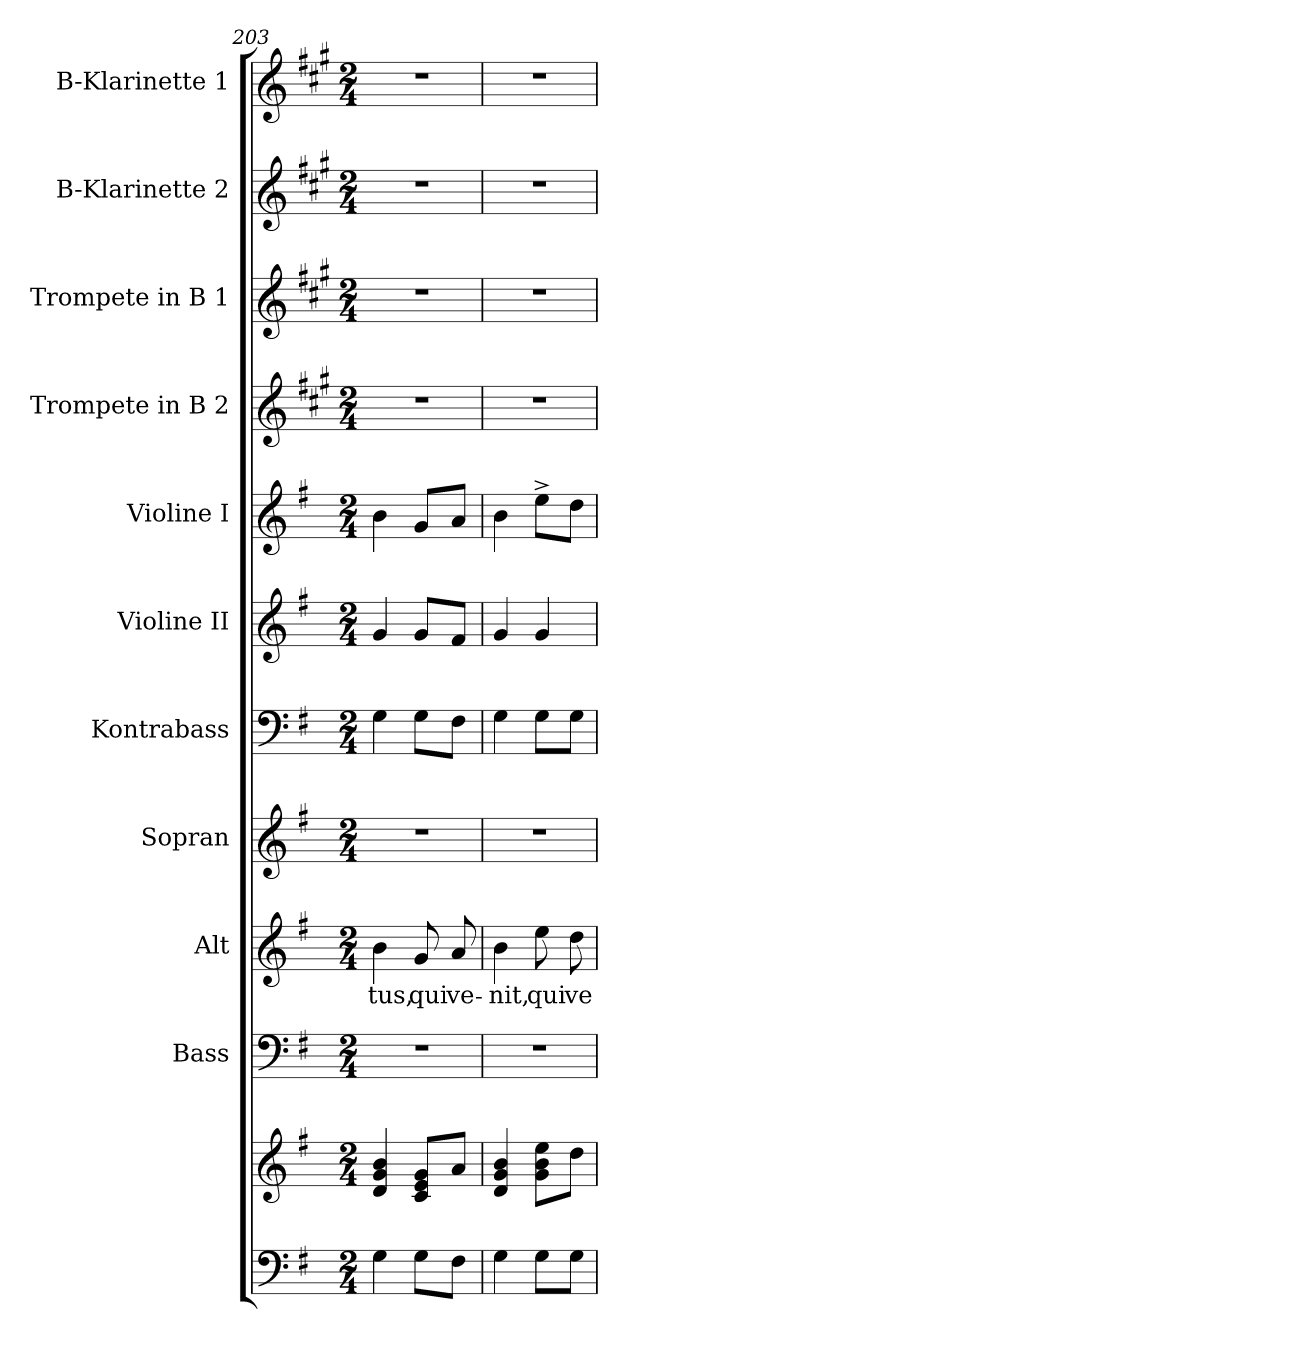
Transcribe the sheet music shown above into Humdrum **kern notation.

**kern	**kern	**kern	**kern	**text	**kern	**kern	**kern	**kern	**kern	**kern	**kern	**kern
*part11	*part11	*part10	*part9	*part9	*part8	*part7	*part6	*part5	*part4	*part3	*part2	*part1
*staff12	*staff11	*staff10	*staff9	*staff9	*staff8	*staff7	*staff6	*staff5	*staff4	*staff3	*staff2	*staff1
*	*	*I"Bass	*I"Alt	*	*I"Sopran	*I"Kontrabass	*I"Violine II	*I"Violine I	*I"Trompete in B 2	*I"Trompete in B 1	*I"B-Klarinette 2	*I"B-Klarinette 1
*	*	*I'B.	*I'A.	*	*I'S.	*I'Kb.	*I'Vl. II	*I'Vl. I	*I'Tr. 2	*I'Tr. 1	*I'B Kl. 2	*I'B Kl. 1
*clefF4	*clefG2	*clefF4	*clefG2	*	*clefG2	*clefF4	*clefG2	*clefG2	*clefG2	*clefG2	*clefG2	*clefG2
*	*	*	*	*	*	*ITrd7c12	*	*	*ITrd1c2	*ITrd1c2	*ITrd1c2	*ITrd1c2
*k[f#]	*k[f#]	*k[f#]	*k[f#]	*	*k[f#]	*k[f#]	*k[f#]	*k[f#]	*k[f#]	*k[f#]	*k[f#]	*k[f#]
*G:	*G:	*G:	*G:	*	*G:	*G:	*G:	*G:	*G:	*G:	*G:	*G:
*M2/4	*M2/4	*M2/4	*M2/4	*	*M2/4	*M2/4	*M2/4	*M2/4	*M2/4	*M2/4	*M2/4	*M2/4
=203	=203	=203	=203	=203	=203	=203	=203	=203	=203	=203	=203	=203
!	!	!	!	!LO:LY:b	!	!	!	!	!	!	!	!
4G\	4d/ 4g/ 4b/	2r	4b\	-tus,	2r	4GG\	4g/	4b\	2r	2r	2r	2r
!	!	!	!	!LO:LY:b	!	!	!	!	!	!	!	!
8G\L	8c/ 8e/ 8g/L	.	8g/	qui	.	8GG\L	8g/L	8g/L	.	.	.	.
!	!	!	!	!LO:LY:b	!	!	!	!	!	!	!	!
8F#\J	8a/J	.	8a/	ve-	.	8FF#\J	8f#/J	8a/J	.	.	.	.
=204	=204	=204	=204	=204	=204	=204	=204	=204	=204	=204	=204	=204
!	!	!	!	!LO:LY:b	!	!	!	!	!	!	!	!
4G\	4d/ 4g/ 4b/	2r	4b\	-nit,	2r	4GG\	4g/	4b\	2r	2r	2r	2r
!	!	!	!	!LO:LY:b	!	!	!	!	!	!	!	!
8G\L	8g\ 8b\ 8ee\L	.	8ee\	qui	.	8GG\L	4g/	8ee^>\L	.	.	.	.
!	!	!	!	!LO:LY:b	!	!	!	!	!	!	!	!
8G\J	8dd\J	.	8dd\	ve-	.	8GG\J	.	8dd\J	.	.	.	.
=	=	=	=	=	=	=	=	=	=	=	=	=
*-	*-	*-	*-	*-	*-	*-	*-	*-	*-	*-	*-	*-
